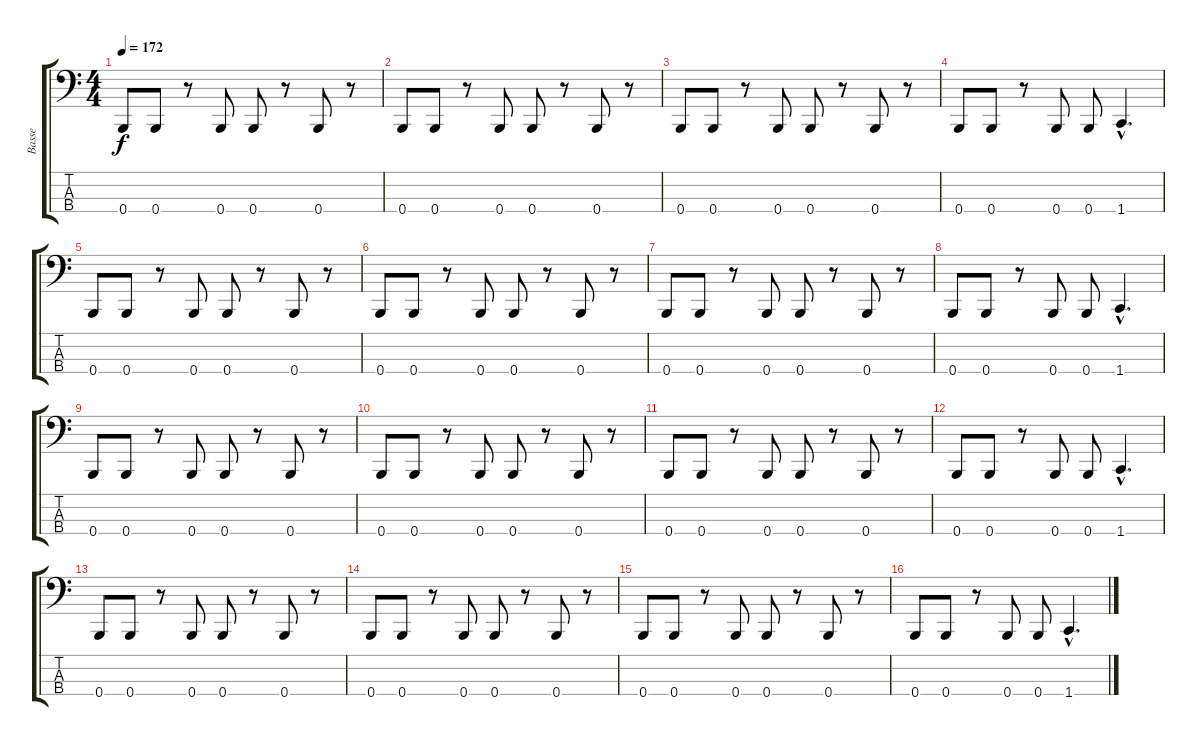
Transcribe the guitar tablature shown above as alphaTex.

\track ("Basse" "Basse") {instrument electricbassfinger}
\staff {score tabs}
\tuning (D2 A1 E1 B0) {hide}
\ts (4 4)
\tempo 172
\clef f4
\ks c
0.4.8{dy f} 0.4.8 r.8 0.4.8 0.4.8 r.8 0.4.8 r.8 |
0.4.8 0.4.8 r.8 0.4.8 0.4.8 r.8 0.4.8 r.8 |
0.4.8 0.4.8 r.8 0.4.8 0.4.8 r.8 0.4.8 r.8 |
0.4.8 0.4.8 r.8 0.4.8 0.4.8 1.4{hac}.4{d} |
0.4.8 0.4.8 r.8 0.4.8 0.4.8 r.8 0.4.8 r.8 |
0.4.8 0.4.8 r.8 0.4.8 0.4.8 r.8 0.4.8 r.8 |
0.4.8 0.4.8 r.8 0.4.8 0.4.8 r.8 0.4.8 r.8 |
0.4.8 0.4.8 r.8 0.4.8 0.4.8 1.4{hac}.4{d} |
0.4.8 0.4.8 r.8 0.4.8 0.4.8 r.8 0.4.8 r.8 |
0.4.8 0.4.8 r.8 0.4.8 0.4.8 r.8 0.4.8 r.8 |
0.4.8 0.4.8 r.8 0.4.8 0.4.8 r.8 0.4.8 r.8 |
0.4.8 0.4.8 r.8 0.4.8 0.4.8 1.4{hac}.4{d} |
0.4.8 0.4.8 r.8 0.4.8 0.4.8 r.8 0.4.8 r.8 |
0.4.8 0.4.8 r.8 0.4.8 0.4.8 r.8 0.4.8 r.8 |
0.4.8 0.4.8 r.8 0.4.8 0.4.8 r.8 0.4.8 r.8 |
0.4.8 0.4.8 r.8 0.4.8 0.4.8 1.4{hac}.4{d}
